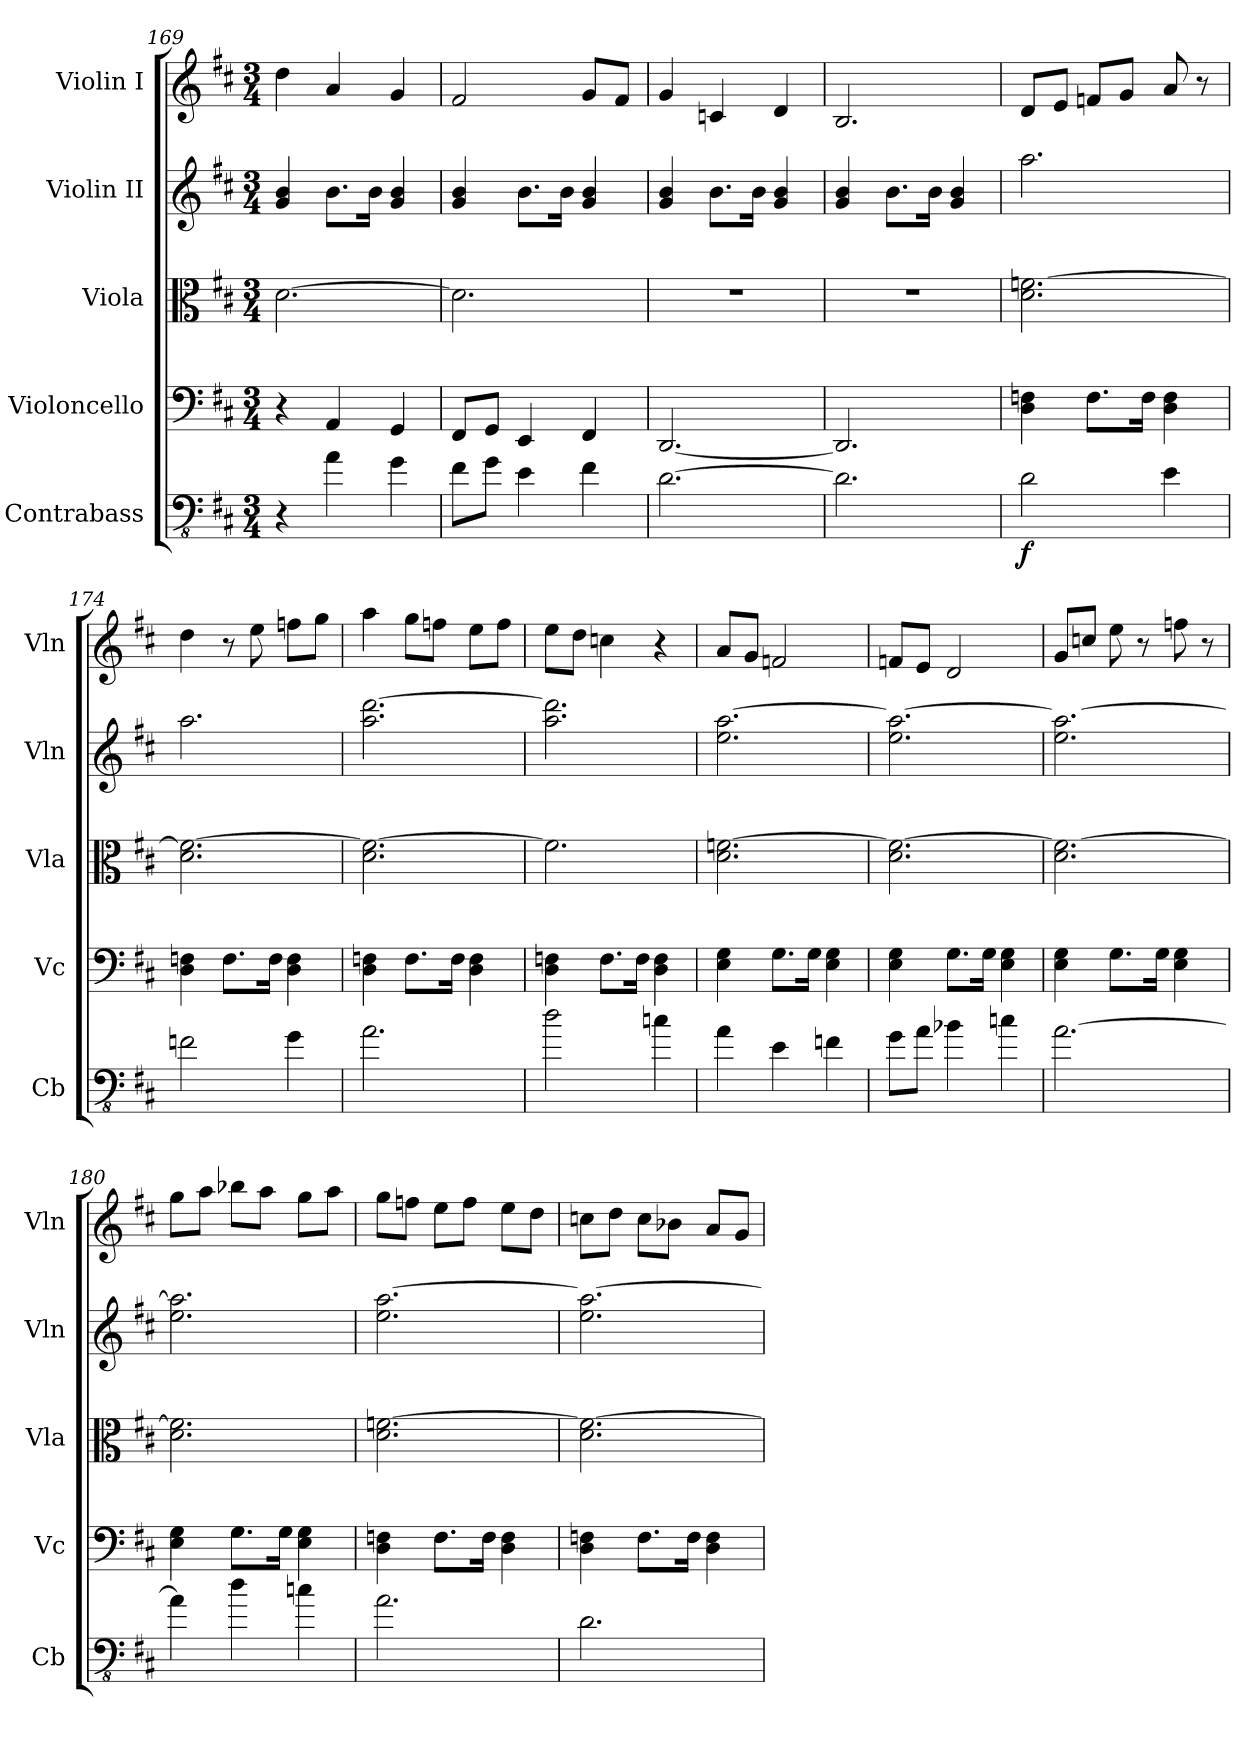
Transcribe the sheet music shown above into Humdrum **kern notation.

**kern	**dynam	**kern	**kern	**kern	**kern
*part5	*part5	*part4	*part3	*part2	*part1
*staff5	*staff5	*staff4	*staff3	*staff2	*staff1
*I"Contrabass	*	*I"Violoncello	*I"Viola	*I"Violin II	*I"Violin I
*I'Cb	*	*I'Vc	*I'Vla	*I'Vln	*I'Vln
!!LO:PB:g=z
*clefFv4	*	*clefF4	*clefC3	*clefG2	*clefG2
*ITrd7c12	*	*	*	*	*
*k[f#c#]	*	*k[f#c#]	*k[f#c#]	*k[f#c#]	*k[f#c#]
*M3/4	*	*M3/4	*M3/4	*M3/4	*M3/4
=169	=169	=169	=169	=169	=169
4r	.	4r	[2.d\	4g/ 4b/	4dd\
4AA\	.	4AA/	.	8.b\L	4a/
.	.	.	.	16b\Jk	.
4GG\	.	4GG/	.	4g/ 4b/	4g/
=170	=170	=170	=170	=170	=170
8FF#\L	.	8FF#/L	2.d\]	4g/ 4b/	2f#/
8GG\J	.	8GG/J	.	.	.
4EE\	.	4EE/	.	8.b\L	.
.	.	.	.	16b\Jk	.
4FF#\	.	4FF#/	.	4g/ 4b/	8g/L
.	.	.	.	.	8f#/J
=171	=171	=171	=171	=171	=171
[2.DD\	.	[2.DD/	2.r	4g/ 4b/	4g/
.	.	.	.	8.b\L	4cn/
.	.	.	.	16b\Jk	.
.	.	.	.	4g/ 4b/	4d/
=172	=172	=172	=172	=172	=172
2.DD\]	.	2.DD/]	2.r	4g/ 4b/	2.B/
.	.	.	.	8.b\L	.
.	.	.	.	16b\Jk	.
.	.	.	.	4g/ 4b/	.
=173	=173	=173	=173	=173	=173
!	!LO:DY:b	!	!	!	!
2DD\	f	4D\ 4Fn\	2.d\ [2.fn\	2.aa\	8d/L
.	.	.	.	.	8e/J
.	.	8.F\L	.	.	8fn/L
.	.	.	.	.	8g/J
.	.	16F\Jk	.	.	.
4EE\	.	4D\ 4F\	.	.	8a/
.	.	.	.	.	8r
=174	=174	=174	=174	=174	=174
2FFn\	.	4D\ 4Fn\	2.d\ 2.f\_	2.aa\	4dd\
.	.	8.F\L	.	.	8r
.	.	.	.	.	8ee\
.	.	16F\Jk	.	.	.
4GG\	.	4D\ 4F\	.	.	8ffn\L
.	.	.	.	.	8gg\J
=175	=175	=175	=175	=175	=175
2.AA\	.	4D\ 4Fn\	2.d\ 2.f\_	2.aa\ [2.ddd\	4aa\
.	.	8.F\L	.	.	8gg\L
.	.	.	.	.	8ffn\J
.	.	16F\Jk	.	.	.
.	.	4D\ 4F\	.	.	8ee\L
.	.	.	.	.	8ff\J
!!LO:LB:g=z
=176	=176	=176	=176	=176	=176
2D\	.	4D\ 4Fn\	2.f\]	2.aa\ 2.ddd\]	8ee\L
.	.	.	.	.	8dd\J
.	.	8.F\L	.	.	4ccn\
.	.	16F\Jk	.	.	.
4Cn\	.	4D\ 4F\	.	.	4r
=177	=177	=177	=177	=177	=177
4AA\	.	4E\ 4G\	2.d\ [2.fn\	2.ee\ [2.aa\	8a/L
.	.	.	.	.	8g/J
4EE\	.	8.G\L	.	.	2fn/
.	.	16G\Jk	.	.	.
4FFn\	.	4E\ 4G\	.	.	.
=178	=178	=178	=178	=178	=178
8GG\L	.	4E\ 4G\	2.d\ 2.f\_	2.ee\ 2.aa\_	8fn/L
8AA\J	.	.	.	.	8e/J
4BB-X\	.	8.G\L	.	.	2d/
.	.	16G\Jk	.	.	.
4Cn\	.	4E\ 4G\	.	.	.
=179	=179	=179	=179	=179	=179
[2.AA\	.	4E\ 4G\	2.d\ 2.f\_	2.ee\ 2.aa\_	8g/L
.	.	.	.	.	8ccn/J
.	.	8.G\L	.	.	8ee\
.	.	.	.	.	8r
.	.	16G\Jk	.	.	.
.	.	4E\ 4G\	.	.	8ffn\
.	.	.	.	.	8r
=180	=180	=180	=180	=180	=180
4AA\]	.	4E\ 4G\	2.d\ 2.f\]	2.ee\ 2.aa\]	8gg\L
.	.	.	.	.	8aa\J
4D\	.	8.G\L	.	.	8bb-X\L
.	.	.	.	.	8aa\J
.	.	16G\Jk	.	.	.
4Cn\	.	4E\ 4G\	.	.	8gg\L
.	.	.	.	.	8aa\J
=181	=181	=181	=181	=181	=181
2.AA\	.	4D\ 4Fn\	2.d\ [2.fn\	2.ee\ [2.aa\	8gg\L
.	.	.	.	.	8ffn\J
.	.	8.F\L	.	.	8ee\L
.	.	.	.	.	8ff\J
.	.	16F\Jk	.	.	.
.	.	4D\ 4F\	.	.	8ee\L
.	.	.	.	.	8dd\J
!!LO:PB:g=z
=182	=182	=182	=182	=182	=182
2.DD\	.	4D\ 4Fn\	2.d\ 2.f\_	2.ee\ 2.aa\_	8ccn\L
.	.	.	.	.	8dd\J
.	.	8.F\L	.	.	8cc\L
.	.	.	.	.	8b-X\J
.	.	16F\Jk	.	.	.
.	.	4D\ 4F\	.	.	8a/L
.	.	.	.	.	8g/J
=	=	=	=	=	=
*-	*-	*-	*-	*-	*-
